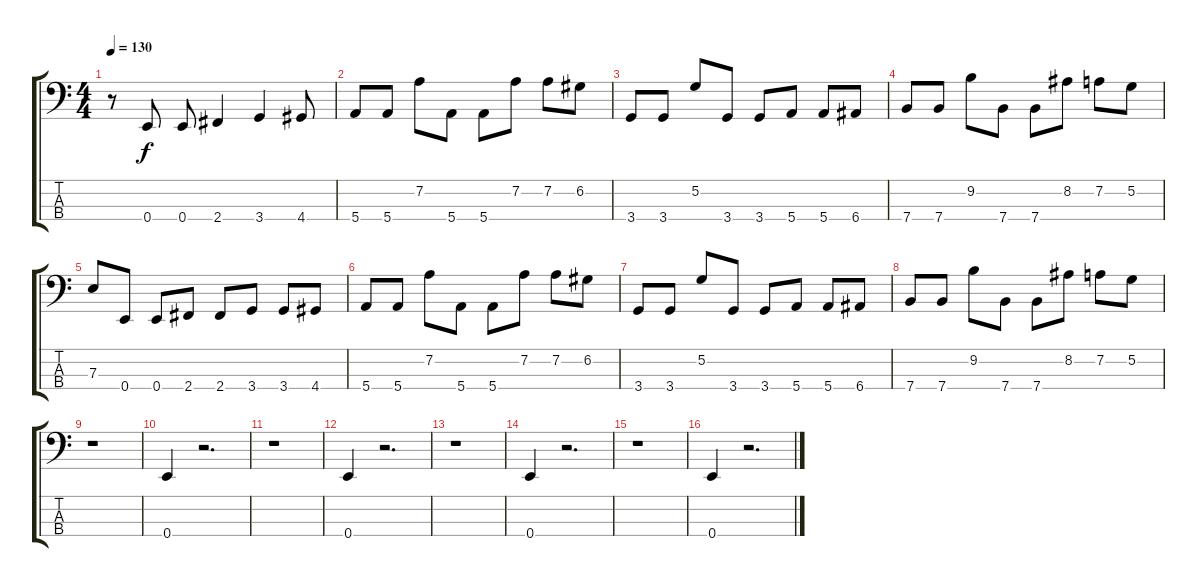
\track "" {instrument electricbasspick}
\staff {score tabs}
\tuning (G2 D2 A1 E1) {hide}
\ts (4 4)
\tempo 130
\clef f4
\ks c
r.8{dy f} 0.4.8 0.4.8 2.4.4 3.4.4 4.4.8 |
5.4.8 5.4.8 7.2.8 5.4.8 5.4.8 7.2.8 7.2.8 6.2.8 |
3.4.8 3.4.8 5.2.8 3.4.8 3.4.8 5.4.8 5.4.8 6.4.8 |
7.4.8 7.4.8 9.2.8 7.4.8 7.4.8 8.2.8 7.2.8 5.2.8 |
7.3.8 0.4.8 0.4.8 2.4.8 2.4.8 3.4.8 3.4.8 4.4.8 |
5.4.8 5.4.8 7.2.8 5.4.8 5.4.8 7.2.8 7.2.8 6.2.8 |
3.4.8 3.4.8 5.2.8 3.4.8 3.4.8 5.4.8 5.4.8 6.4.8 |
7.4.8 7.4.8 9.2.8 7.4.8 7.4.8 8.2.8 7.2.8 5.2.8 |
r.1 |
0.4.4 r.2{d} |
r.1 |
0.4.4 r.2{d} |
r.1 |
0.4.4 r.2{d} |
r.1 |
0.4.4 r.2{d}
